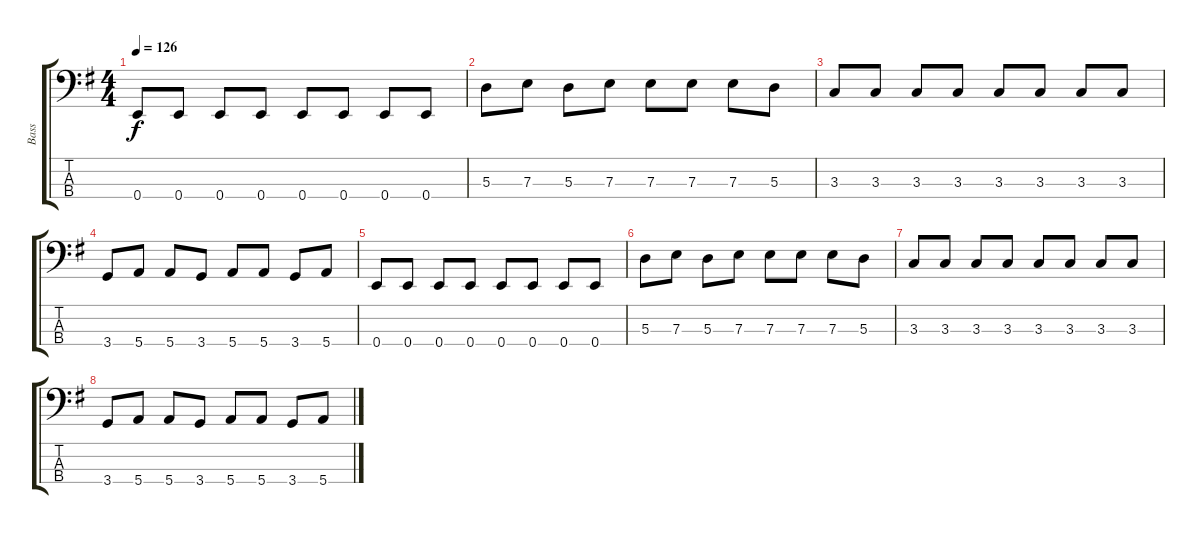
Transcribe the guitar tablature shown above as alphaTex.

\track ("Bass" "Bass") {instrument electricbassfinger}
\staff {score tabs}
\tuning (G2 D2 A1 E1) {hide}
\ts (4 4)
\tempo 126
\clef f4
\ks g
0.4.8{dy f} 0.4.8 0.4.8 0.4.8 0.4.8 0.4.8 0.4.8 0.4.8 |
5.3.8 7.3.8 5.3.8 7.3.8 7.3.8 7.3.8 7.3.8 5.3.8 |
3.3.8 3.3.8 3.3.8 3.3.8 3.3.8 3.3.8 3.3.8 3.3.8 |
3.4.8 5.4.8 5.4.8 3.4.8 5.4.8 5.4.8 3.4.8 5.4.8 |
0.4.8 0.4.8 0.4.8 0.4.8 0.4.8 0.4.8 0.4.8 0.4.8 |
5.3.8 7.3.8 5.3.8 7.3.8 7.3.8 7.3.8 7.3.8 5.3.8 |
3.3.8 3.3.8 3.3.8 3.3.8 3.3.8 3.3.8 3.3.8 3.3.8 |
3.4.8 5.4.8 5.4.8 3.4.8 5.4.8 5.4.8 3.4.8 5.4.8
